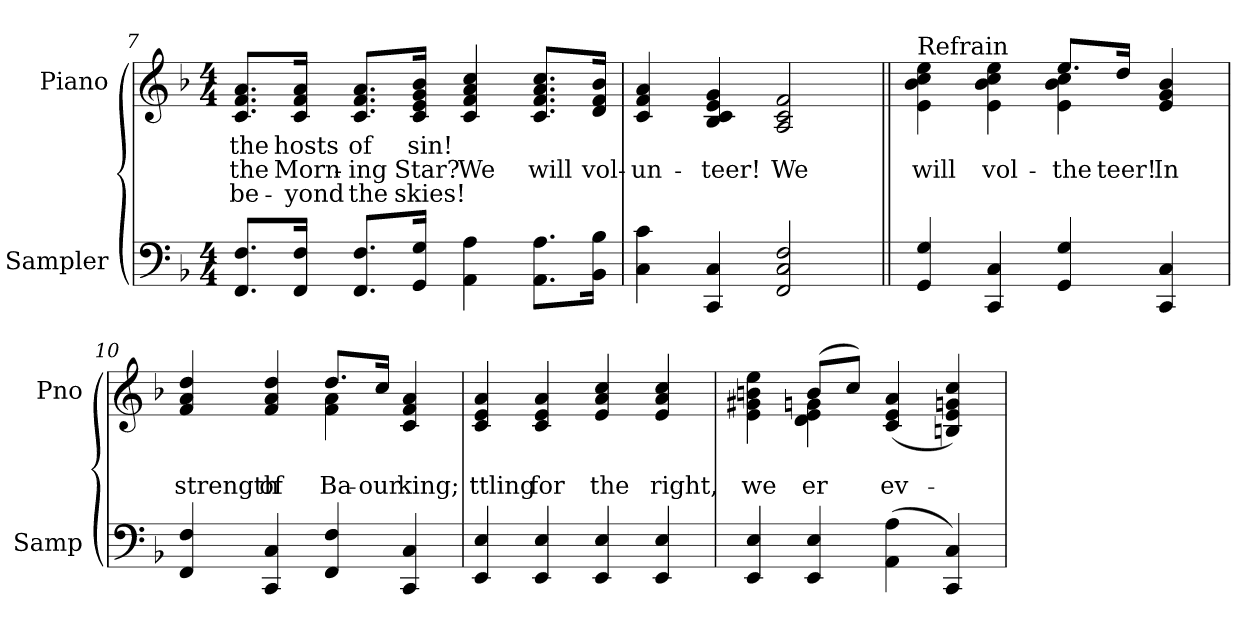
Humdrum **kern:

**kern	**kern	**text	**text	**text
*part2	*part1	*part1	*part1	*part1
*staff2	*staff1	*staff1	*staff1	*staff1
*I"Sampler	*I"Piano	*	*	*
*I'Samp	*I'Pno	*	*	*
*clefF4	*clefG2	*	*	*
*k[b-]	*k[b-]	*	*	*
*F:	*F:	*	*	*
*M4/4	*M4/4	*	*	*
=7	=7	=7	=7	=7
8.FF/ 8.F/L	8.c/ 8.f/ 8.a/L	the	the	be-
16FF/ 16F/Jk	16c/ 16f/ 16a/Jk	hosts	Morn-	-yond
8.FF/ 8.F/L	8.c/ 8.f/ 8.a/L	of	-ing	the
16GG/ 16G/Jk	16c/ 16e/ 16g/ 16b-/Jk	sin!	Star?	skies!
4AA 4A	4c 4f 4a 4cc	.	We	.
8.AA\ 8.A\L	8.c/ 8.f/ 8.a/ 8.cc/L	.	will	.
16BB-\ 16B-\Jk	16d/ 16f/ 16b-/Jk	.	vol-	.
=8	=8	=8	=8	=8
4C 4c	4c 4f 4a	.	-un-	.
4CC 4C	4B- 4c 4e 4g	.	-teer!	.
2FF 2C 2F	2A 2c 2f	.	We	.
=9||	=9||	=9||	=9||	=9||
*	*^	*	*	*
!	!LO:TX:t=Refrain	!	!	!	!
4GG 4G	4e\ 4b-\ 4cc\ 4ee\	2ryy	.	will	.
4CC 4C	4e\ 4b-\ 4cc\ 4ee\	.	.	vol-	.
4GG 4G	8.ee/L	4e 4b- 4cc	.	the	.
.	16dd/Jk	.	.	-teer!	.
4CC 4C	4e 4g 4b-	4ryy	.	In	.
=10	=10	=10	=10	=10	=10
4FF 4F	4f 4a 4dd	2ryy	.	strength	.
4CC 4C	4f 4a 4dd	.	.	of	.
4FF 4F	8.dd/L	4f 4a	.	Ba-	.
.	16cc/Jk	.	.	our	.
4CC 4C	4c 4f 4a	4ryy	.	king;	.
*	*v	*v	*	*	*
=11	=11	=11	=11	=11
4EE 4E	4c 4e 4a	.	-ttling	.
4EE 4E	4c 4e 4a	.	for	.
4EE 4E	4e 4a 4cc	.	the	.
4EE 4E	4e 4a 4cc	.	right,	.
=12	=12	=12	=12	=12
*	*^	*	*	*
4EE 4E	4e\ 4g#X\ 4bn\ 4ee\	4ryy	.	we	.
4EE 4E	(8b/L	4d 4e 4g	.	-er	.
.	8cc/J)	.	.	.	.
(4AA 4A	(4c 4e 4a	2ryy	.	ev-	.
4CC 4C)	4Bn 4e 4gn 4cc)	.	.	.	.
*	*v	*v	*	*	*
=	=	=	=	=
*-	*-	*-	*-	*-
